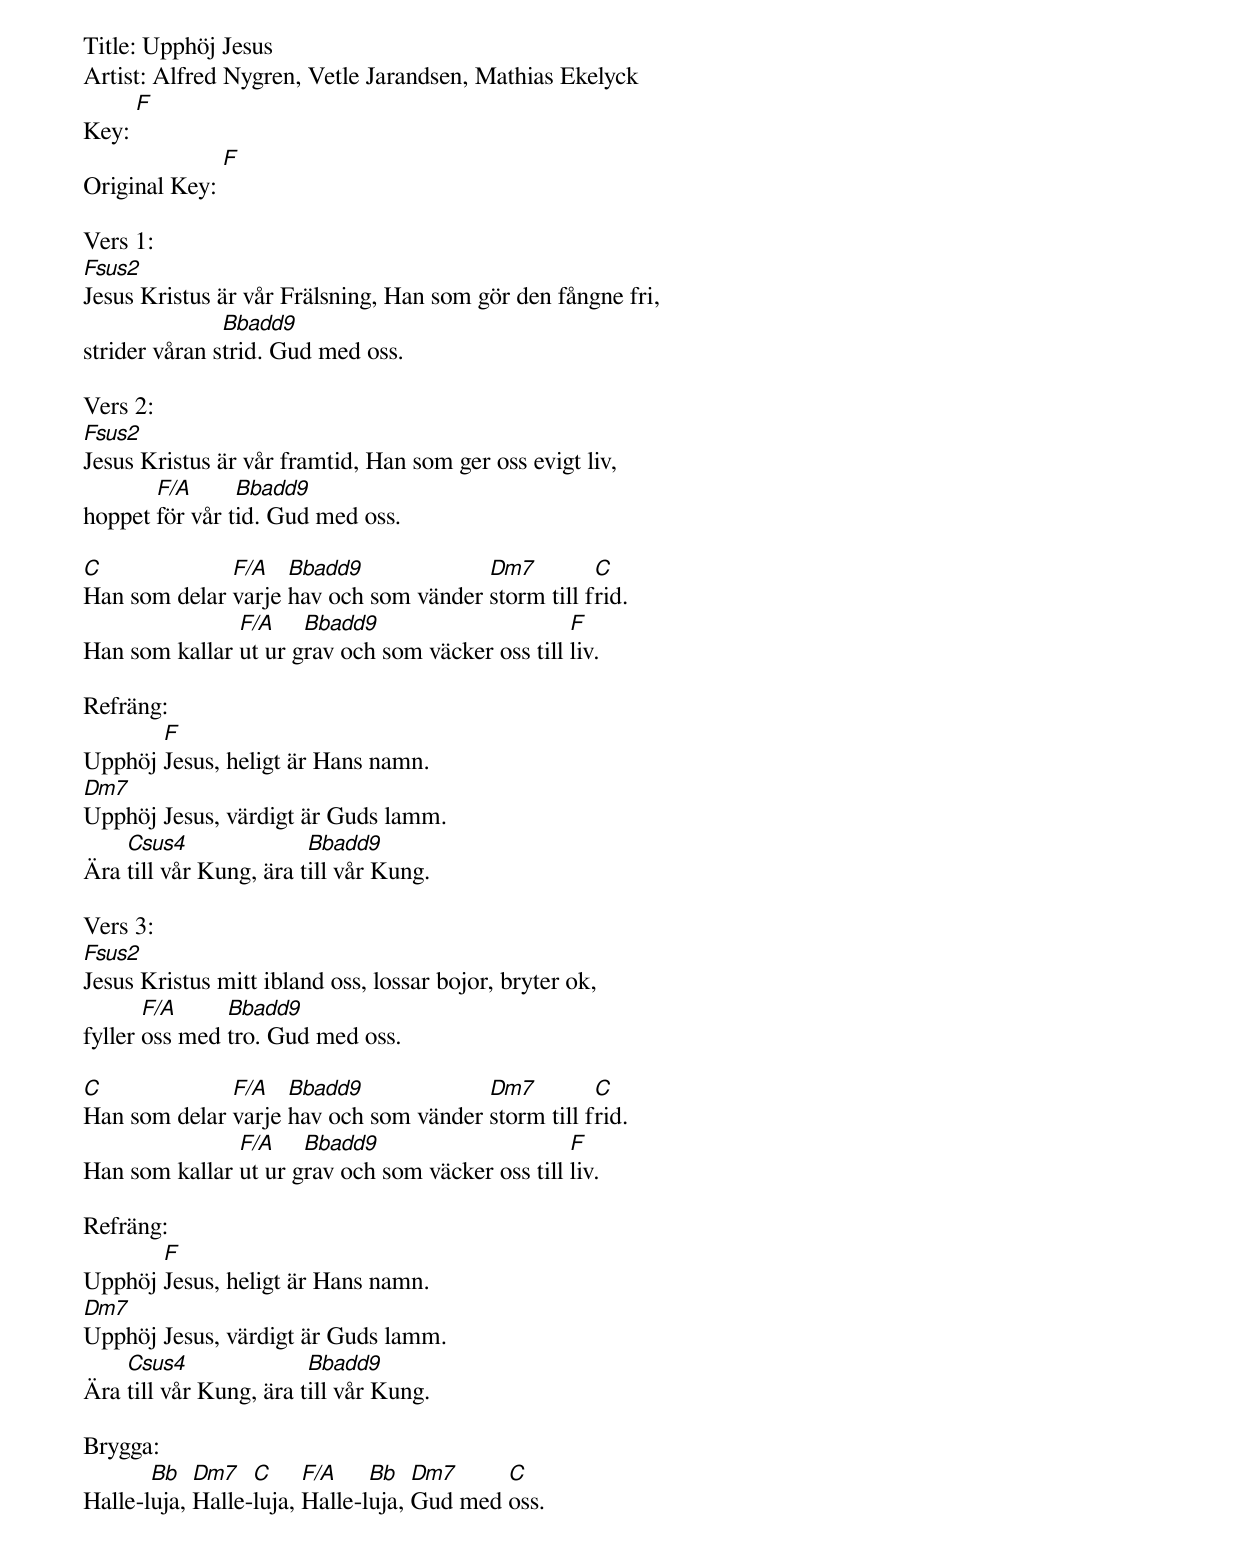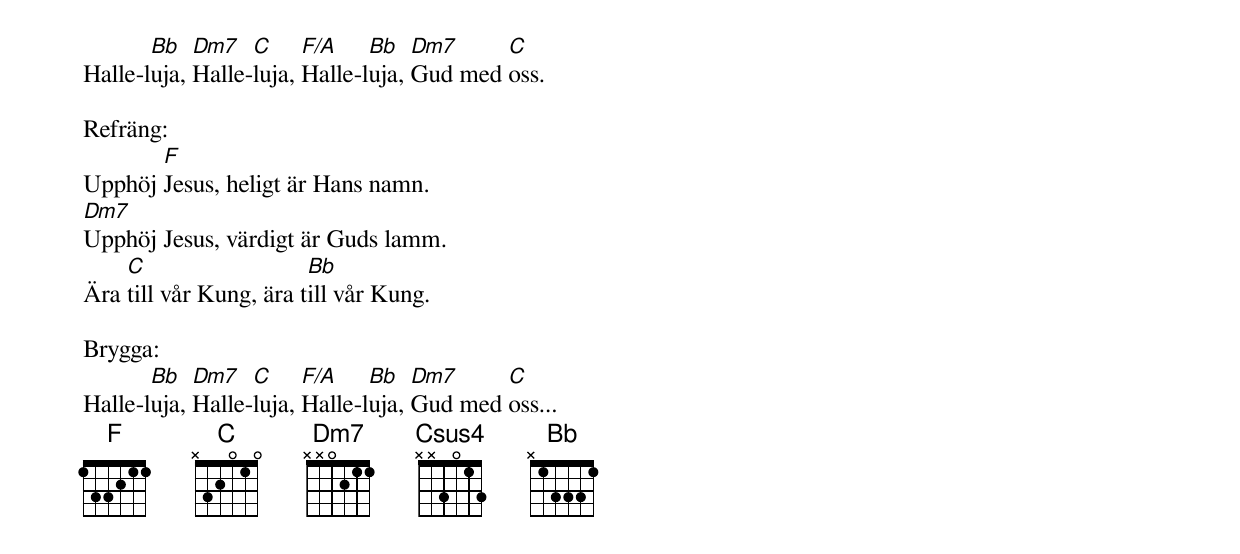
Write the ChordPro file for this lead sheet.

Title: Upphöj Jesus
Artist: Alfred Nygren, Vetle Jarandsen, Mathias Ekelyck
Key: [F]
Original Key: [F]

Vers 1:
[Fsus2]Jesus Kristus är vår Frälsning, Han som gör den fångne fri,
strider våran s[Bbadd9]trid. Gud med oss.

Vers 2:
[Fsus2]Jesus Kristus är vår framtid, Han som ger oss evigt liv,
hoppet [F/A]för vår t[Bbadd9]id. Gud med oss.

[C]Han som delar [F/A]varje [Bbadd9]hav och som vänder [Dm7]storm till f[C]rid.
Han som kallar [F/A]ut ur g[Bbadd9]rav och som väcker oss till [F]liv.

Refräng:
Upphöj [F]Jesus, heligt är Hans namn.
[Dm7]Upphöj Jesus, värdigt är Guds lamm.
Ära [Csus4]till vår Kung, ära t[Bbadd9]ill vår Kung.

Vers 3:
[Fsus2]Jesus Kristus mitt ibland oss, lossar bojor, bryter ok,
fyller [F/A]oss med [Bbadd9]tro. Gud med oss.

[C]Han som delar [F/A]varje [Bbadd9]hav och som vänder [Dm7]storm till f[C]rid.
Han som kallar [F/A]ut ur g[Bbadd9]rav och som väcker oss till [F]liv.

Refräng:
Upphöj [F]Jesus, heligt är Hans namn.
[Dm7]Upphöj Jesus, värdigt är Guds lamm.
Ära [Csus4]till vår Kung, ära t[Bbadd9]ill vår Kung.

Brygga:
Halle-l[Bb]uja, [Dm7]Halle-[C]luja, [F/A]Halle-l[Bb]uja, [Dm7]Gud med [C]oss.
Halle-l[Bb]uja, [Dm7]Halle-[C]luja, [F/A]Halle-l[Bb]uja, [Dm7]Gud med [C]oss.

Refräng:
Upphöj [F]Jesus, heligt är Hans namn.
[Dm7]Upphöj Jesus, värdigt är Guds lamm.
Ära [C]till vår Kung, ära t[Bb]ill vår Kung.

Brygga:
Halle-l[Bb]uja, [Dm7]Halle-[C]luja, [F/A]Halle-l[Bb]uja, [Dm7]Gud med [C]oss...
